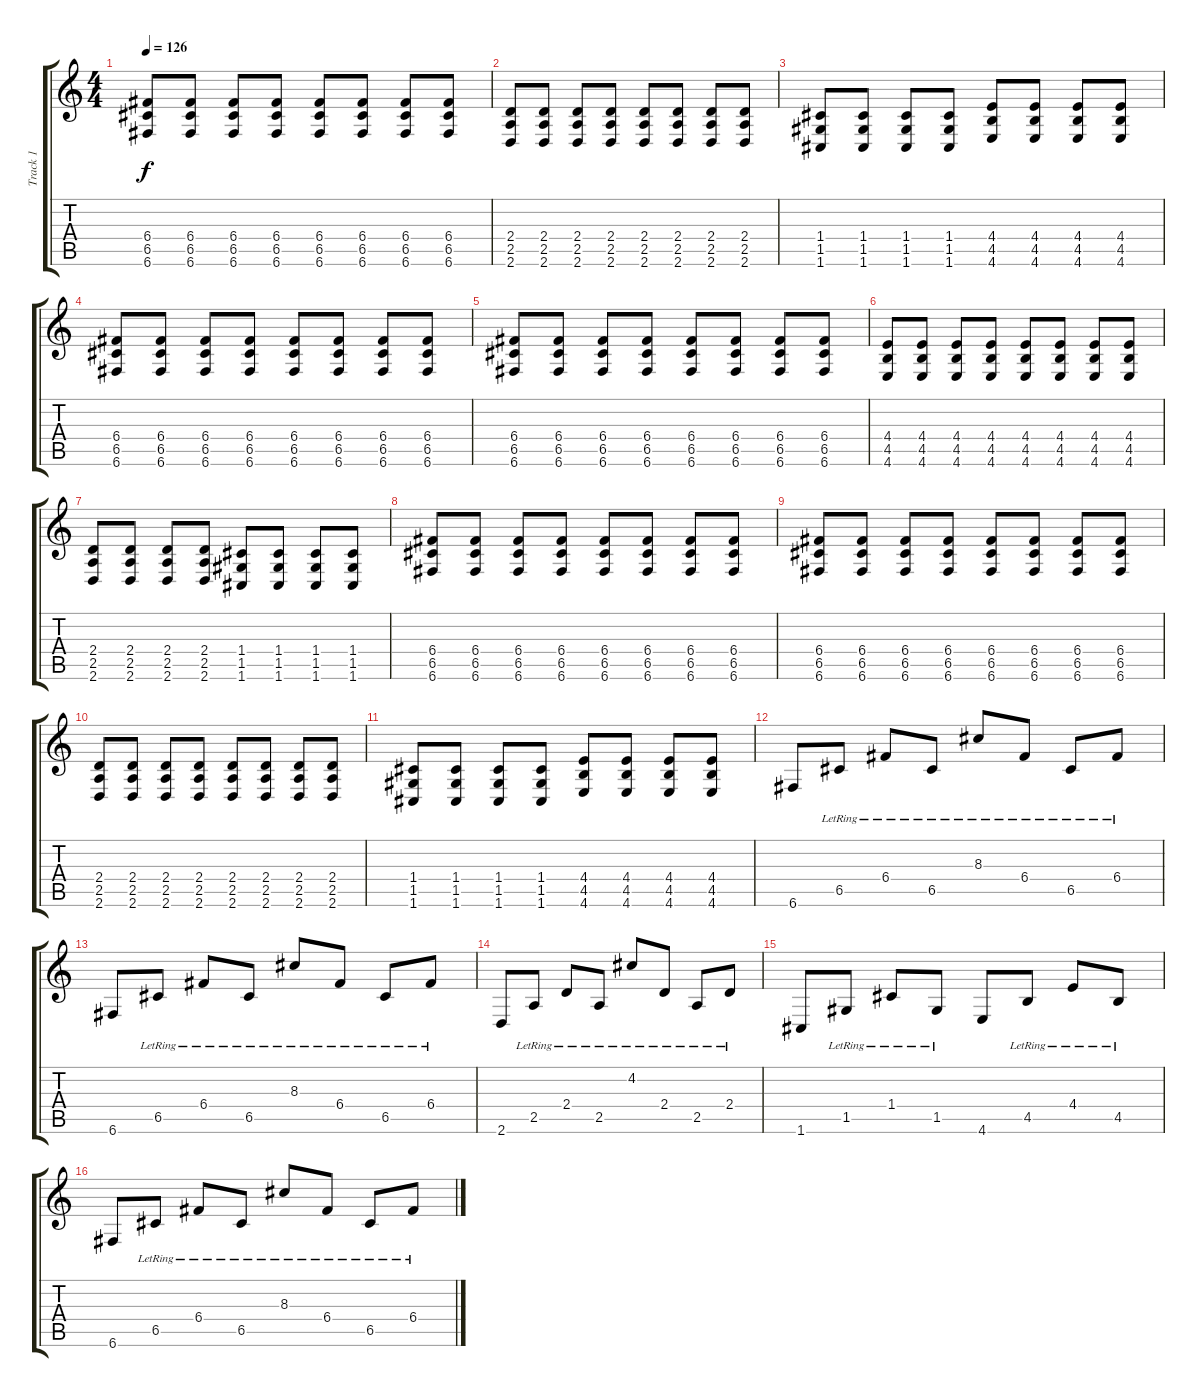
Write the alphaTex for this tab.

\track ("Track 1" "Track 1") {instrument electricguitarjazz}
\staff {score tabs}
\tuning (D4 A3 F3 C3 G2 C2) {hide}
\ts (4 4)
\tempo 126
\clef g2
\ks c
(6.4 6.5 6.6).8{dy f} (6.4 6.5 6.6).8 (6.4 6.5 6.6).8 (6.4 6.5 6.6).8 (6.4 6.5 6.6).8 (6.4 6.5 6.6).8 (6.4 6.5 6.6).8 (6.4 6.5 6.6).8 |
(2.4 2.5 2.6).8 (2.4 2.5 2.6).8 (2.4 2.5 2.6).8 (2.4 2.5 2.6).8 (2.4 2.5 2.6).8 (2.4 2.5 2.6).8 (2.4 2.5 2.6).8 (2.4 2.5 2.6).8 |
(1.4 1.5 1.6).8 (1.4 1.5 1.6).8 (1.4 1.5 1.6).8 (1.4 1.5 1.6).8 (4.4 4.5 4.6).8 (4.4 4.5 4.6).8 (4.4 4.5 4.6).8 (4.4 4.5 4.6).8 |
(6.4 6.5 6.6).8{instrument distortionguitar} (6.4 6.5 6.6).8 (6.4 6.5 6.6).8 (6.4 6.5 6.6).8 (6.4 6.5 6.6).8 (6.4 6.5 6.6).8 (6.4 6.5 6.6).8 (6.4 6.5 6.6).8 |
(6.4 6.5 6.6).8 (6.4 6.5 6.6).8 (6.4 6.5 6.6).8 (6.4 6.5 6.6).8 (6.4 6.5 6.6).8 (6.4 6.5 6.6).8 (6.4 6.5 6.6).8 (6.4 6.5 6.6).8 |
(4.4 4.5 4.6).8 (4.4 4.5 4.6).8 (4.4 4.5 4.6).8 (4.4 4.5 4.6).8 (4.4 4.5 4.6).8 (4.4 4.5 4.6).8 (4.4 4.5 4.6).8 (4.4 4.5 4.6).8 |
(2.4 2.5 2.6).8 (2.4 2.5 2.6).8 (2.4 2.5 2.6).8 (2.4 2.5 2.6).8 (1.4 1.5 1.6).8 (1.4 1.5 1.6).8 (1.4 1.5 1.6).8 (1.4 1.5 1.6).8 |
(6.4 6.5 6.6).8{instrument distortionguitar} (6.4 6.5 6.6).8 (6.4 6.5 6.6).8 (6.4 6.5 6.6).8 (6.4 6.5 6.6).8 (6.4 6.5 6.6).8 (6.4 6.5 6.6).8 (6.4 6.5 6.6).8 |
(6.4 6.5 6.6).8 (6.4 6.5 6.6).8 (6.4 6.5 6.6).8 (6.4 6.5 6.6).8 (6.4 6.5 6.6).8 (6.4 6.5 6.6).8 (6.4 6.5 6.6).8 (6.4 6.5 6.6).8 |
(2.4 2.5 2.6).8 (2.4 2.5 2.6).8 (2.4 2.5 2.6).8 (2.4 2.5 2.6).8 (2.4 2.5 2.6).8 (2.4 2.5 2.6).8 (2.4 2.5 2.6).8 (2.4 2.5 2.6).8 |
(1.4 1.5 1.6).8 (1.4 1.5 1.6).8 (1.4 1.5 1.6).8 (1.4 1.5 1.6).8 (4.4 4.5 4.6).8 (4.4 4.5 4.6).8 (4.4 4.5 4.6).8 (4.4 4.5 4.6).8 |
6.6.8{instrument electricguitarjazz} 6.5{lr}.8 6.4{lr}.8 6.5{lr}.8 8.3{lr}.8 6.4{lr}.8 6.5{lr}.8 6.4{lr}.8 |
6.6.8 6.5{lr}.8 6.4{lr}.8 6.5{lr}.8 8.3{lr}.8 6.4{lr}.8 6.5{lr}.8 6.4{lr}.8 |
2.6.8 2.5{lr}.8 2.4{lr}.8 2.5{lr}.8 4.2{lr}.8 2.4{lr}.8 2.5{lr}.8 2.4{lr}.8 |
1.6.8 1.5{lr}.8 1.4{lr}.8 1.5{lr}.8 4.6.8 4.5{lr}.8 4.4{lr}.8 4.5{lr}.8 |
6.6.8 6.5{lr}.8 6.4{lr}.8 6.5{lr}.8 8.3{lr}.8 6.4{lr}.8 6.5{lr}.8 6.4{lr}.8
